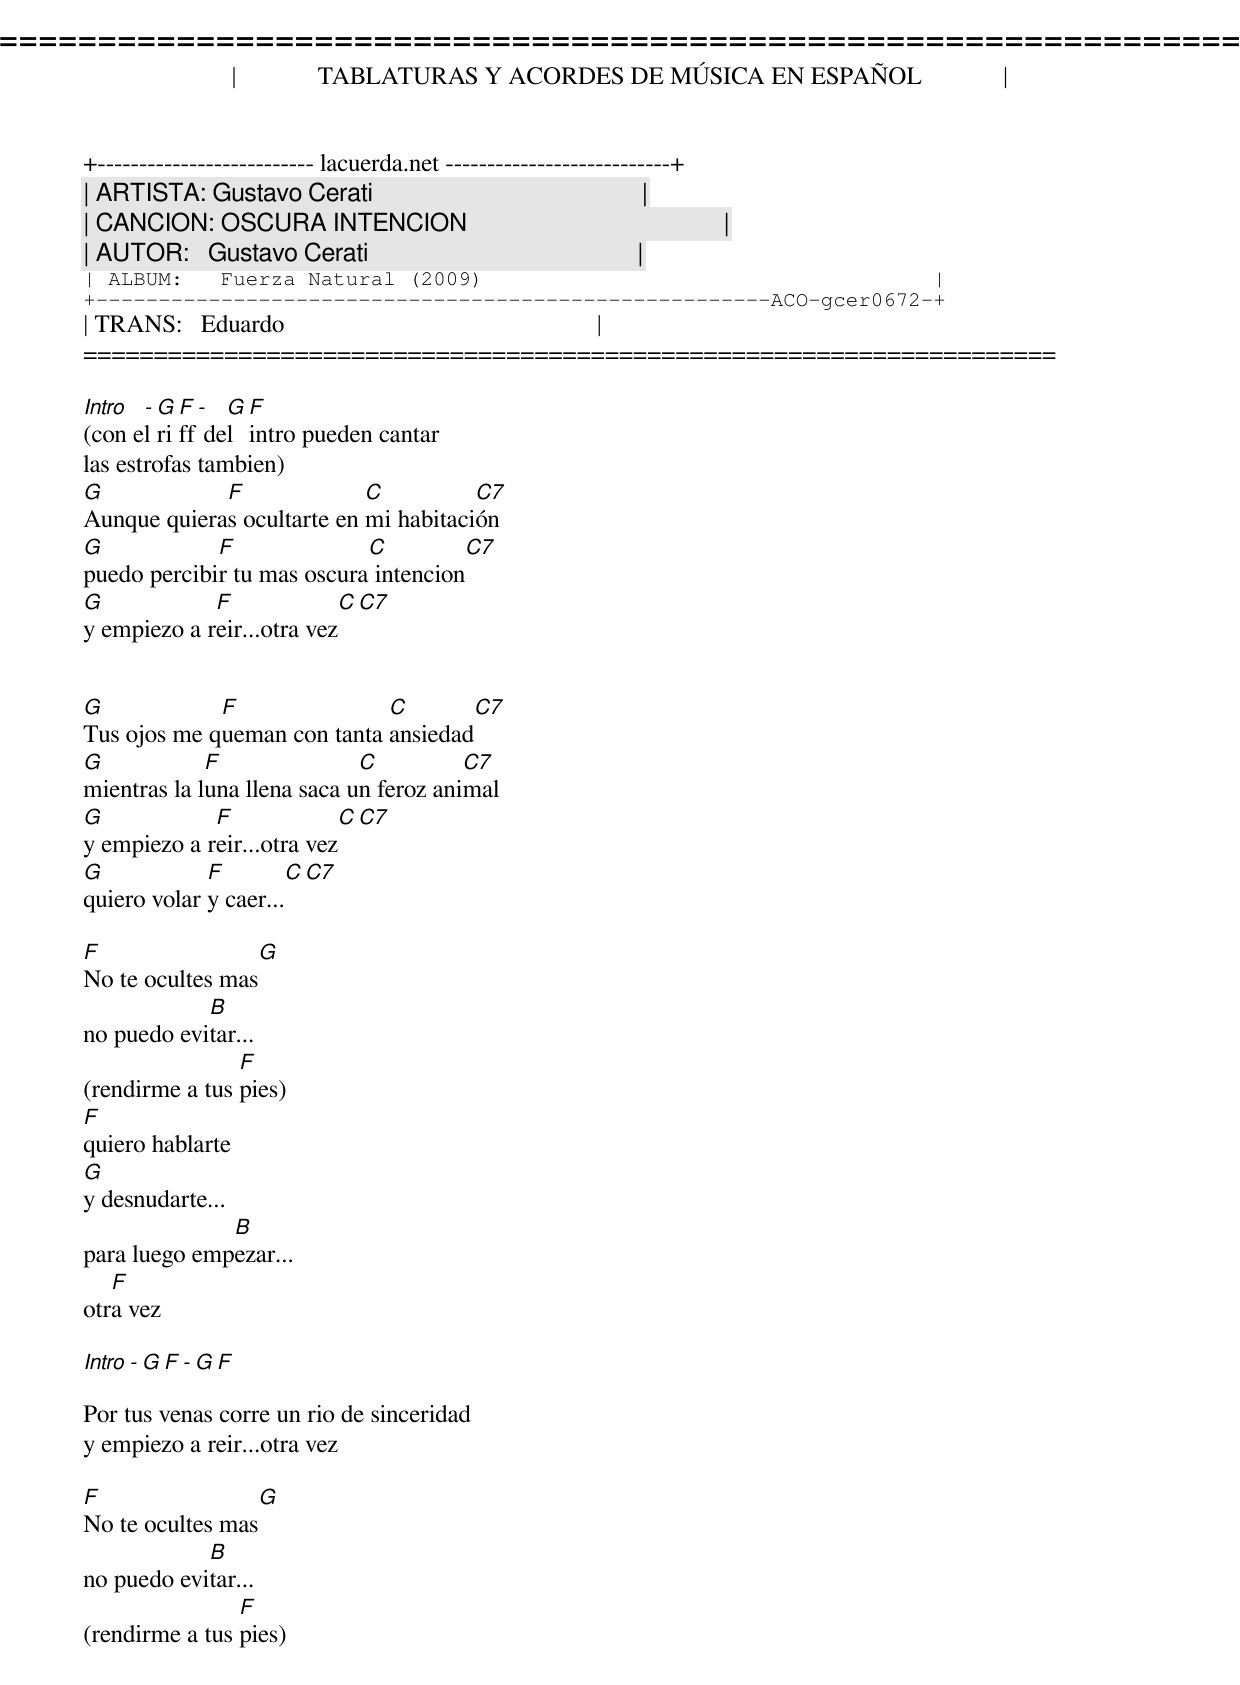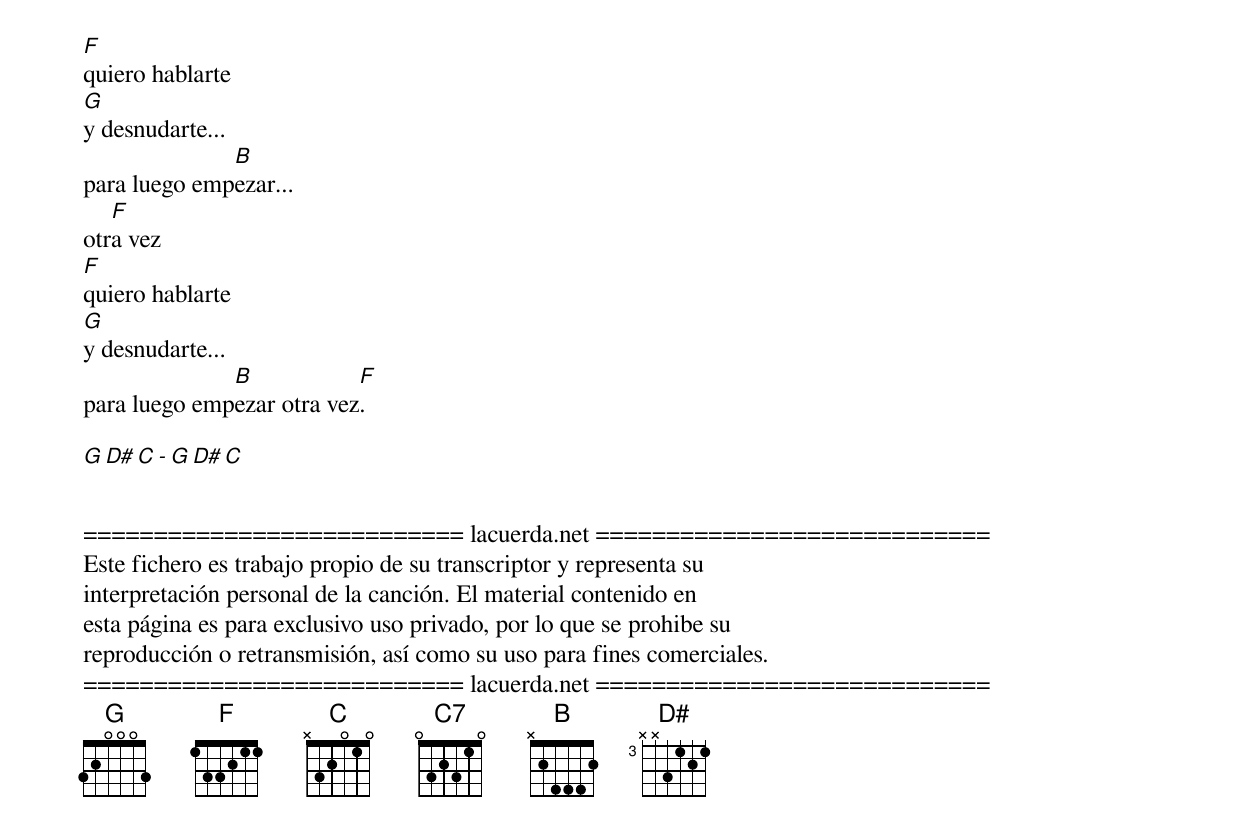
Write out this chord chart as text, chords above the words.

=====================================================================
|             TABLATURAS Y ACORDES DE MÚSICA EN ESPAÑOL             |
+-------------------------- lacuerda.net ---------------------------+
| ARTISTA: Gustavo Cerati                                           |
| CANCION: OSCURA INTENCION                                         |
| AUTOR:   Gustavo Cerati                                           |
| ALBUM:   Fuerza Natural (2009)                                    |
+------------------------------------------------------ACO-gcer0672-+
| TRANS:   Eduardo                                                  |
=====================================================================

Intro - G F -  G F
(con el riff del intro pueden cantar
las estrofas tambien)
G            F              C          C7
Aunque quieras ocultarte en mi habitación
G            F              C          C7
puedo percibir tu mas oscura intencion
G            F              C          C7
y empiezo a reir...otra vez


G            F               C          C7
Tus ojos me queman con tanta ansiedad
G            F               C          C7
mientras la luna llena saca un feroz animal
G            F               C          C7
y empiezo a reir...otra vez
G            F               C          C7
quiero volar y caer...

F                 G
No te ocultes mas
            B
no puedo evitar...
                F
(rendirme a tus pies)
F
quiero hablarte
G
y desnudarte...
              B
para luego empezar...
   F
otra vez

Intro - G F -  G F

Por tus venas corre un rio de sinceridad
y empiezo a reir...otra vez

F                 G
No te ocultes mas
            B
no puedo evitar...
                F
(rendirme a tus pies)
F
quiero hablarte
G
y desnudarte...
              B
para luego empezar...
   F
otra vez
F
quiero hablarte
G
y desnudarte...
              B            F
para luego empezar otra vez.

G   D#  C   -  G   D#  C


=========================== lacuerda.net ============================
Este fichero es trabajo propio de su transcriptor y representa su
interpretación personal de la canción. El material contenido en
esta página es para exclusivo uso privado, por lo que se prohibe su
reproducción o retransmisión, así como su uso para fines comerciales.
=========================== lacuerda.net ============================
